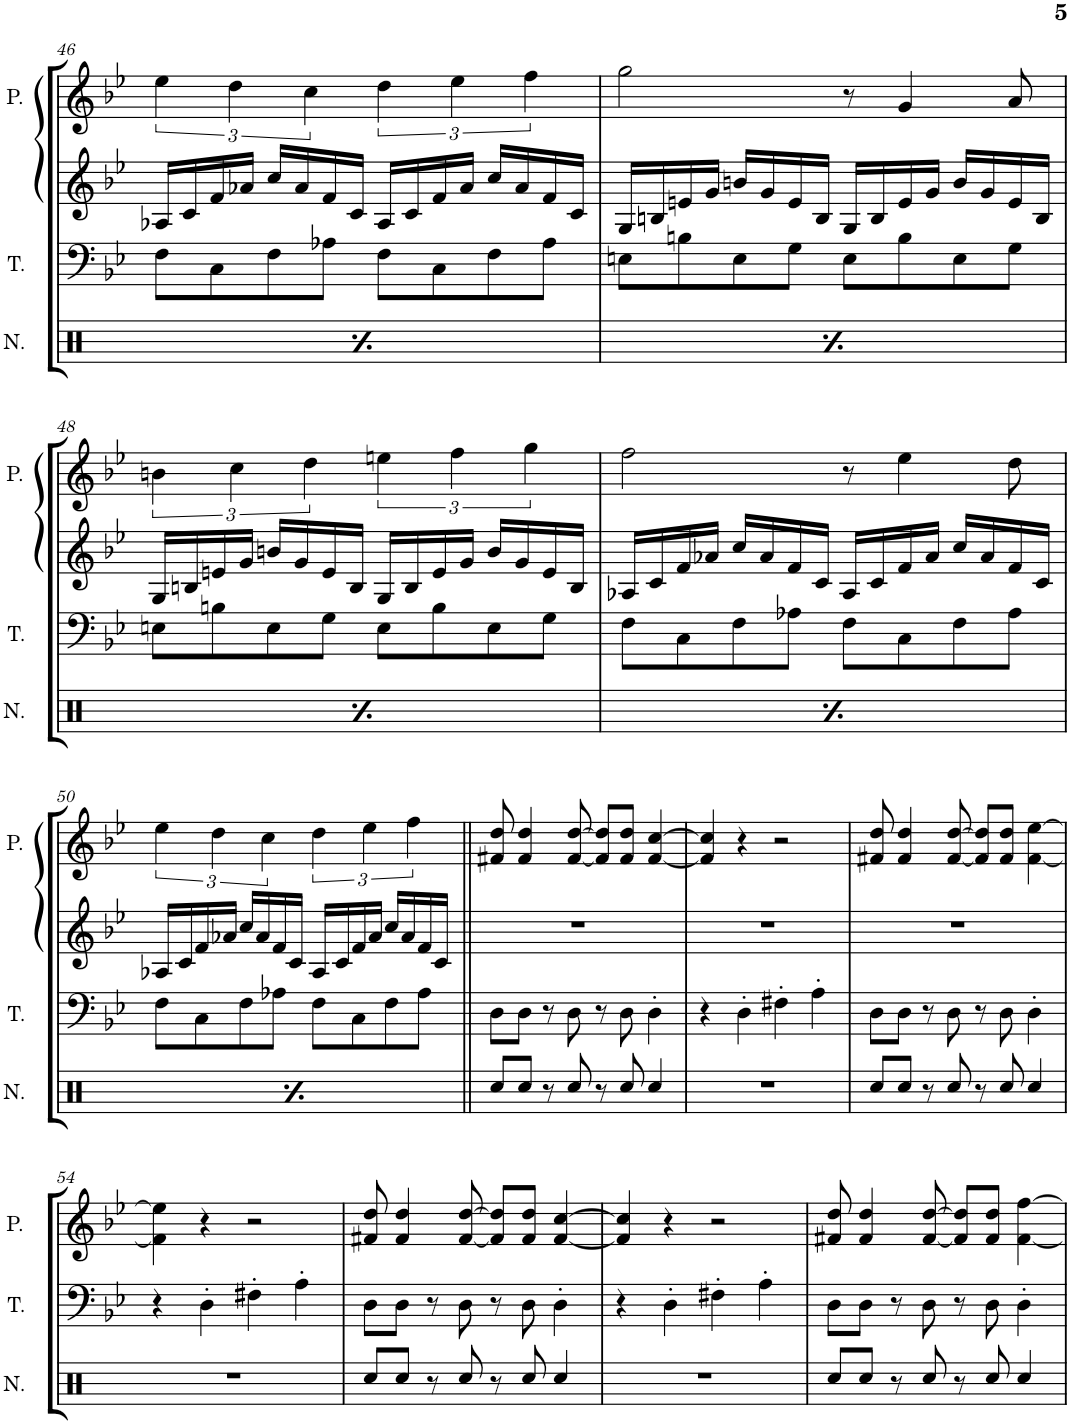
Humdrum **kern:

**kern	**kern	**kern	**kern
*part4	*part3	*part2	*part1
*staff4	*staff3	*staff2	*staff1
*I"Noise	*I"Triangle	*I"Square Synthesizer	*I"Pulse
*I'N.	*I'T.	*	*I'P.
!!LO:PB:g=z
*clefX	*clefF4	*clefG2	*clefG2
*k[]	*k[b-e-]	*k[b-e-]	*k[b-e-]
*M4/4	*M4/4	*M4/4	*M4/4
*met(c)	*met(c)	*met(c)	*met(c)
=46	=46	=46	=46
8Rcc/L	8F\L	16A-X/LL	6ee-\
.	.	16c/	.
8Rcc/	8C\	16f/	.
.	.	.	6dd\
.	.	16a-X/JJ	.
8Rcc/	8F\	16cc/LL	.
.	.	16a-/	.
.	.	.	6cc\
8Rcc/J	8A-X\J	16f/	.
.	.	16c/JJ	.
8Rcc/L	8F\L	16A-/LL	6dd\
.	.	16c/	.
8Rcc/	8C\	16f/	.
.	.	.	6ee-\
.	.	16a-/JJ	.
8Rcc/	8F\	16cc/LL	.
.	.	16a-/	.
.	.	.	6ff\
8Rcc/J	8A-\J	16f/	.
.	.	16c/JJ	.
=47	=47	=47	=47
8Rcc/L	8En\L	16G/LL	2gg\
.	.	16Bn/	.
8Rcc/	8Bn\	16en/	.
.	.	16g/JJ	.
8Rcc/	8E\	16bn/LL	.
.	.	16g/	.
8Rcc/J	8G\J	16e/	.
.	.	16B/JJ	.
8Rcc/L	8E\L	16G/LL	8r
.	.	16B/	.
8Rcc/	8B\	16e/	4g/
.	.	16g/JJ	.
8Rcc/	8E\	16b/LL	.
.	.	16g/	.
8Rcc/J	8G\J	16e/	8a/
.	.	16B/JJ	.
!!LO:LB:g=z
=48	=48	=48	=48
8Rcc/L	8En\L	16G/LL	6bn\
.	.	16Bn/	.
8Rcc/	8Bn\	16en/	.
.	.	.	6cc\
.	.	16g/JJ	.
8Rcc/	8E\	16bn/LL	.
.	.	16g/	.
.	.	.	6dd\
8Rcc/J	8G\J	16e/	.
.	.	16B/JJ	.
8Rcc/L	8E\L	16G/LL	6een\
.	.	16B/	.
8Rcc/	8B\	16e/	.
.	.	.	6ff\
.	.	16g/JJ	.
8Rcc/	8E\	16b/LL	.
.	.	16g/	.
.	.	.	6gg\
8Rcc/J	8G\J	16e/	.
.	.	16B/JJ	.
=49	=49	=49	=49
8Rcc/L	8F\L	16A-X/LL	2ff\
.	.	16c/	.
8Rcc/	8C\	16f/	.
.	.	16a-X/JJ	.
8Rcc/	8F\	16cc/LL	.
.	.	16a-/	.
8Rcc/J	8A-X\J	16f/	.
.	.	16c/JJ	.
8Rcc/L	8F\L	16A-/LL	8r
.	.	16c/	.
8Rcc/	8C\	16f/	4ee-\
.	.	16a-/JJ	.
8Rcc/	8F\	16cc/LL	.
.	.	16a-/	.
8Rcc/J	8A-\J	16f/	8dd\
.	.	16c/JJ	.
!!LO:LB:g=z
=50	=50	=50	=50
8Rcc/L	8F\L	16A-X/LL	6ee-\
.	.	16c/	.
8Rcc/	8C\	16f/	.
.	.	.	6dd\
.	.	16a-X/JJ	.
8Rcc/	8F\	16cc/LL	.
.	.	16a-/	.
.	.	.	6cc\
8Rcc/J	8A-X\J	16f/	.
.	.	16c/JJ	.
8Rcc/L	8F\L	16A-/LL	6dd\
.	.	16c/	.
8Rcc/	8C\	16f/	.
.	.	.	6ee-\
.	.	16a-/JJ	.
8Rcc/	8F\	16cc/LL	.
.	.	16a-/	.
.	.	.	6ff\
8Rcc/J	8A-\J	16f/	.
.	.	16c/JJ	.
=51||	=51||	=51||	=51||
8Rcc/L	8D\L	1r	8f#X/ 8dd/
8Rcc/J	8D\J	.	4f#/ 4dd/
8r	8r	.	.
8Rcc/	8D\	.	[8f#/ [8dd/
8r	8r	.	8f#/] 8dd/]L
8Rcc/	8D\	.	8f#/ 8dd/J
4Rcc/	4D'\	.	[4f#/ [4cc/
=52	=52	=52	=52
1r	4r	1r	4f#/] 4cc/]
.	4D'\	.	4r
.	4F#X'\	.	2r
.	4A'\	.	.
=53	=53	=53	=53
8Rcc/L	8D\L	1r	8f#X/ 8dd/
8Rcc/J	8D\J	.	4f#/ 4dd/
8r	8r	.	.
8Rcc/	8D\	.	[8f#/ [8dd/
8r	8r	.	8f#/] 8dd/]L
8Rcc/	8D\	.	8f#/ 8dd/J
4Rcc/	4D'\	.	[4f#\ [4ee-\
!!LO:LB:g=z
=54	=54	=54	=54
1r	4r	1r	4f#\] 4ee-\]
.	4D'\	.	4r
.	4F#X'\	.	2r
.	4A'\	.	.
=55	=55	=55	=55
8Rcc/L	8D\L	1r	8f#X/ 8dd/
8Rcc/J	8D\J	.	4f#/ 4dd/
8r	8r	.	.
8Rcc/	8D\	.	[8f#/ [8dd/
8r	8r	.	8f#/] 8dd/]L
8Rcc/	8D\	.	8f#/ 8dd/J
4Rcc/	4D'\	.	[4f#/ [4cc/
=56	=56	=56	=56
1r	4r	1r	4f#/] 4cc/]
.	4D'\	.	4r
.	4F#X'\	.	2r
.	4A'\	.	.
=57	=57	=57	=57
8Rcc/L	8D\L	1r	8f#X/ 8dd/
8Rcc/J	8D\J	.	4f#/ 4dd/
8r	8r	.	.
8Rcc/	8D\	.	[8f#/ [8dd/
8r	8r	.	8f#/] 8dd/]L
8Rcc/	8D\	.	8f#/ 8dd/J
4Rcc/	4D'\	.	[4f#\ [4ff\
=	=	=	=
*-	*-	*-	*-
